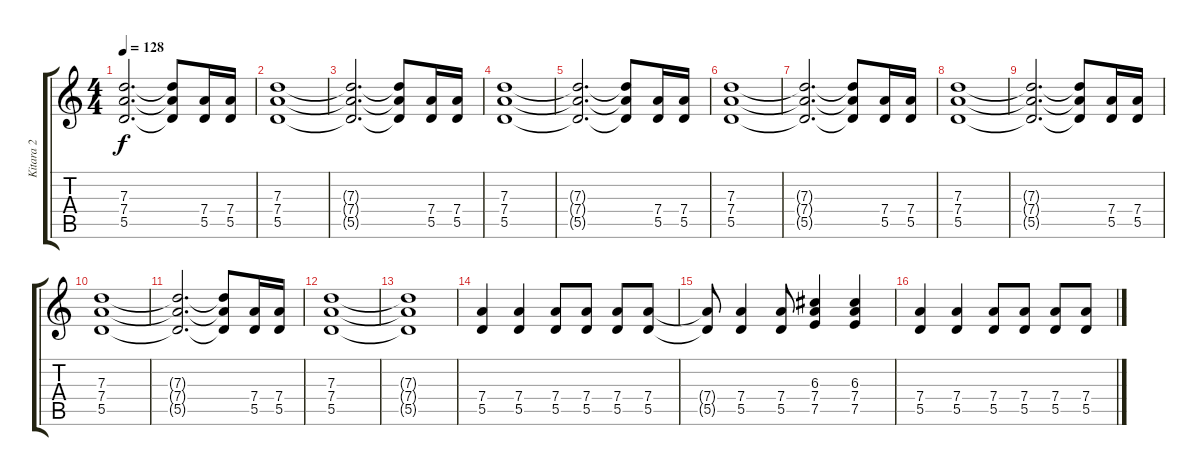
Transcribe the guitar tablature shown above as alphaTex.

\track ("Kitara 2" "Kitara 2") {instrument distortionguitar}
\staff {score tabs}
\tuning (E4 B3 G3 D3 A2 E2) {hide}
\ts (4 4)
\tempo 128
\clef g2
\ks aminor
(7.3{t} 7.4{t} 5.5{t}).2{d dy f} (7.3{t} 7.4{t} 5.5{t}).8 (7.4 5.5).16 (7.4 5.5).16 |
(7.3 7.4 5.5).1 |
(7.3{t} 7.4{t} 5.5{t}).2{d} (7.3{t} 7.4{t} 5.5{t}).8 (7.4 5.5).16 (7.4 5.5).16 |
(7.3 7.4 5.5).1 |
(7.3{t} 7.4{t} 5.5{t}).2{d} (7.3{t} 7.4{t} 5.5{t}).8 (7.4 5.5).16 (7.4 5.5).16 |
(7.3 7.4 5.5).1 |
(7.3{t} 7.4{t} 5.5{t}).2{d} (7.3{t} 7.4{t} 5.5{t}).8 (7.4 5.5).16 (7.4 5.5).16 |
(7.3 7.4 5.5).1 |
(7.3{t} 7.4{t} 5.5{t}).2{d} (7.3{t} 7.4{t} 5.5{t}).8 (7.4 5.5).16 (7.4 5.5).16 |
(7.3 7.4 5.5).1 |
(7.3{t} 7.4{t} 5.5{t}).2{d} (7.3{t} 7.4{t} 5.5{t}).8 (7.4 5.5).16 (7.4 5.5).16 |
(7.3 7.4 5.5).1 |
(7.3{t} 7.4{t} 5.5{t}).1 |
(7.4 5.5).4 (7.4 5.5).4 (7.4 5.5).8 (7.4 5.5).8 (7.4 5.5).8 (7.4 5.5).8 |
(7.4{t} 5.5{t}).8 (7.4 5.5).4 (7.4 5.5).8 (6.3 7.4 7.5).4 (6.3 7.4 7.5).4 |
(7.4 5.5).4 (7.4 5.5).4 (7.4 5.5).8 (7.4 5.5).8 (7.4 5.5).8 (7.4 5.5).8
